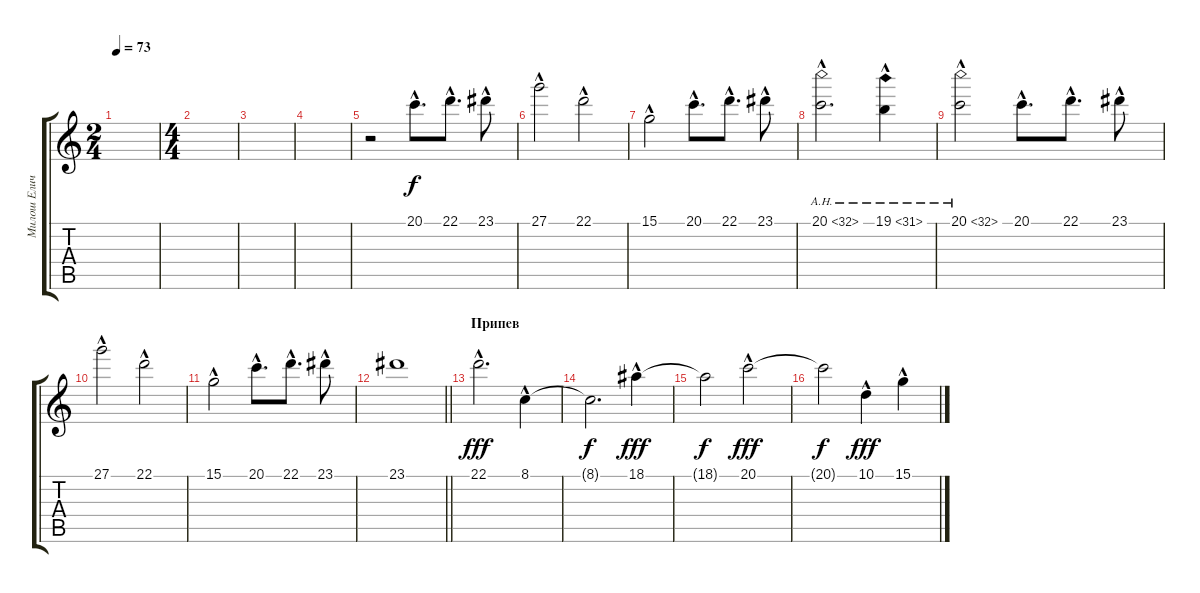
\track ("Милош Елич" "Милош Елич") {instrument electricpiano1}
\staff {score tabs}
\tuning (E4 B3 G3 D3 A2 E2) {hide}
\ts (2 4)
\tempo 73
\clef g2
\ks c
|
\ts (4 4)
|
|
|
r.2 20.1{hac}.8{d} 22.1{hac}.8{d} 23.1{hac}.8 |
27.1{hac}.2 22.1{hac}.2 |
15.1{hac}.2 20.1{hac}.8{d} 22.1{hac}.8{d} 23.1{hac}.8 |
20.1{ah 12 hac}.2{d} 19.1{ah 12 hac}.4 |
20.1{ah 12 hac}.2 20.1{hac}.8{d} 22.1{hac}.8{d} 23.1{hac}.8 |
27.1{hac}.2 22.1{hac}.2 |
15.1{hac}.2 20.1{hac}.8{d} 22.1{hac}.8{d} 23.1{hac}.8 |
\barLineRight lightlight
23.1.1{dy f} |
\section ("" "Припев")
22.1{hac}.2{d dy fff} 8.1{hac}.4 |
8.1{t}.2{d dy f} 18.1{hac}.4{dy fff} |
18.1{t}.2{dy f} 20.1{hac}.2{dy fff} |
20.1{t}.2{dy f} 10.1{hac}.4{dy fff} 15.1{hac}.4
